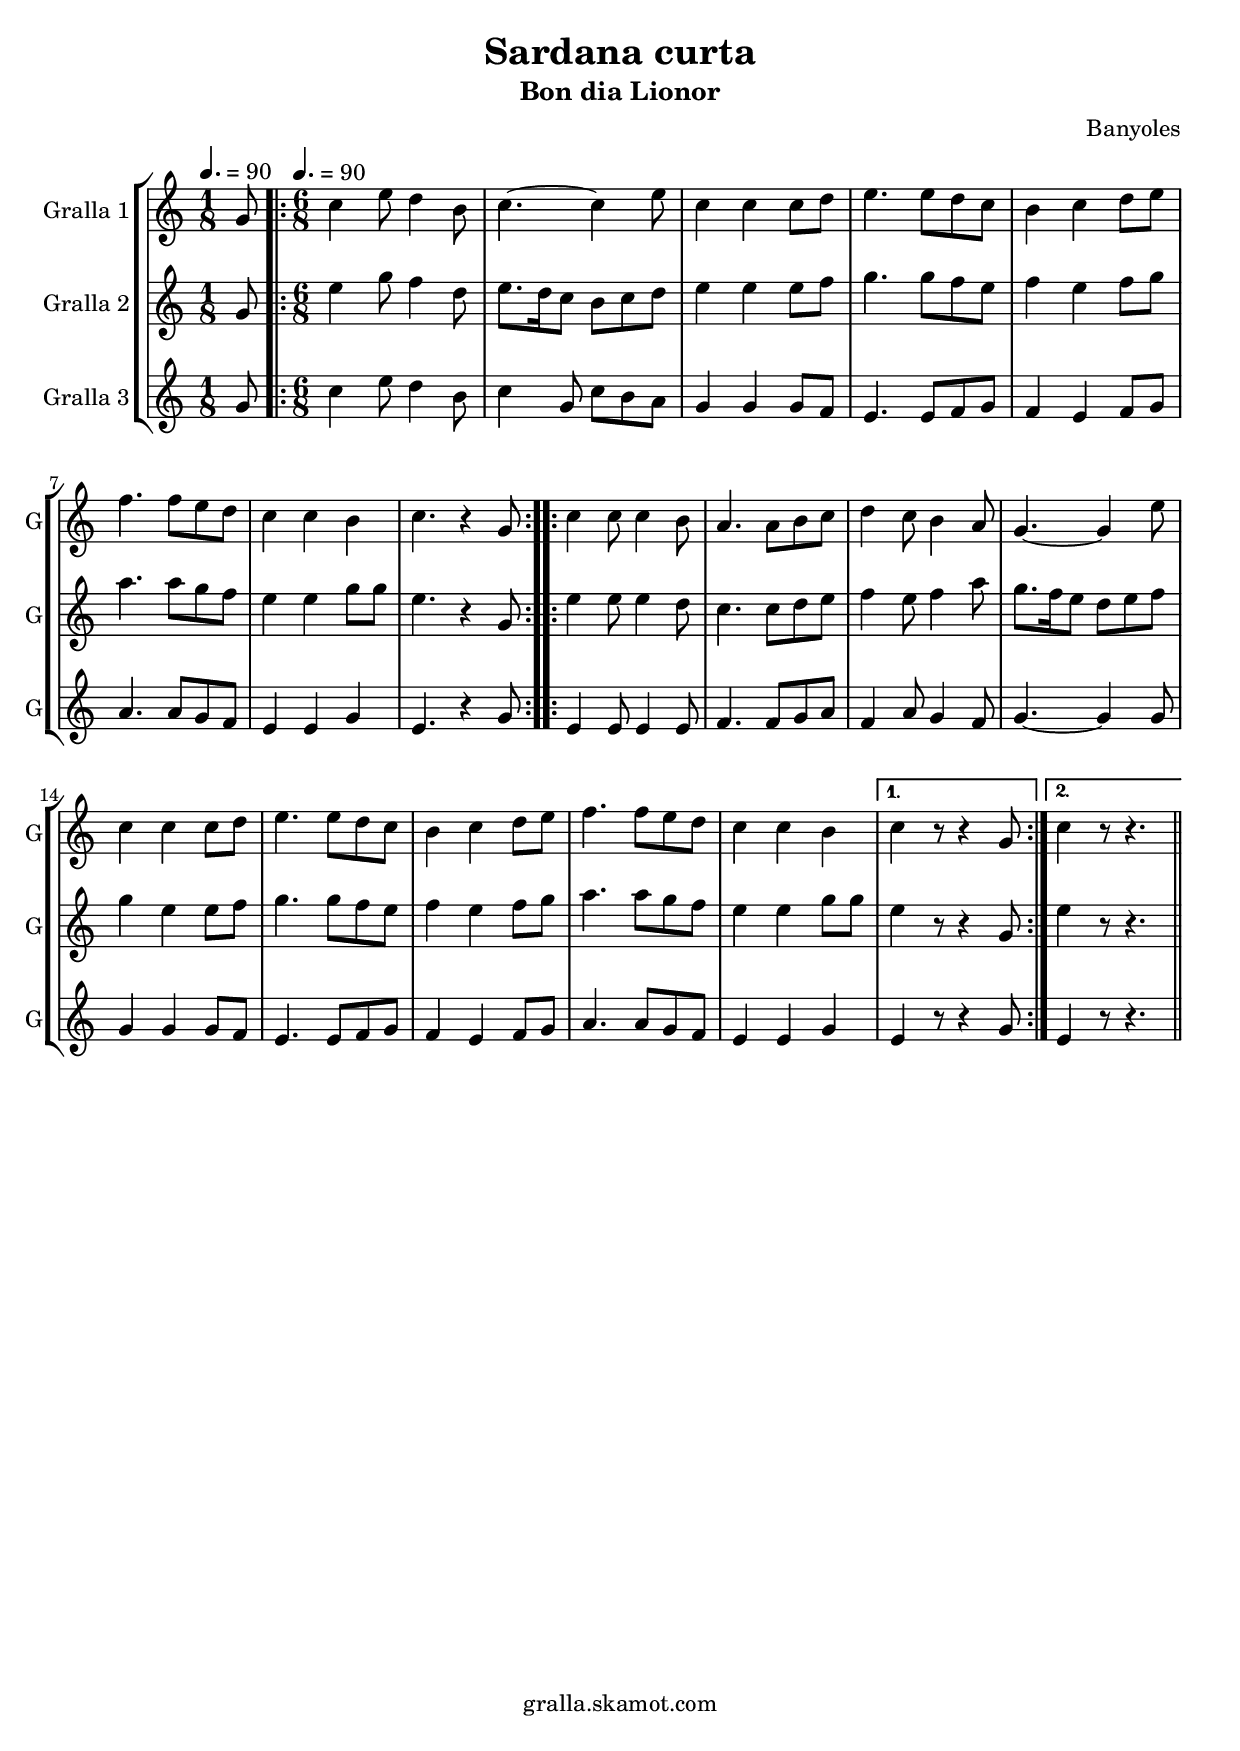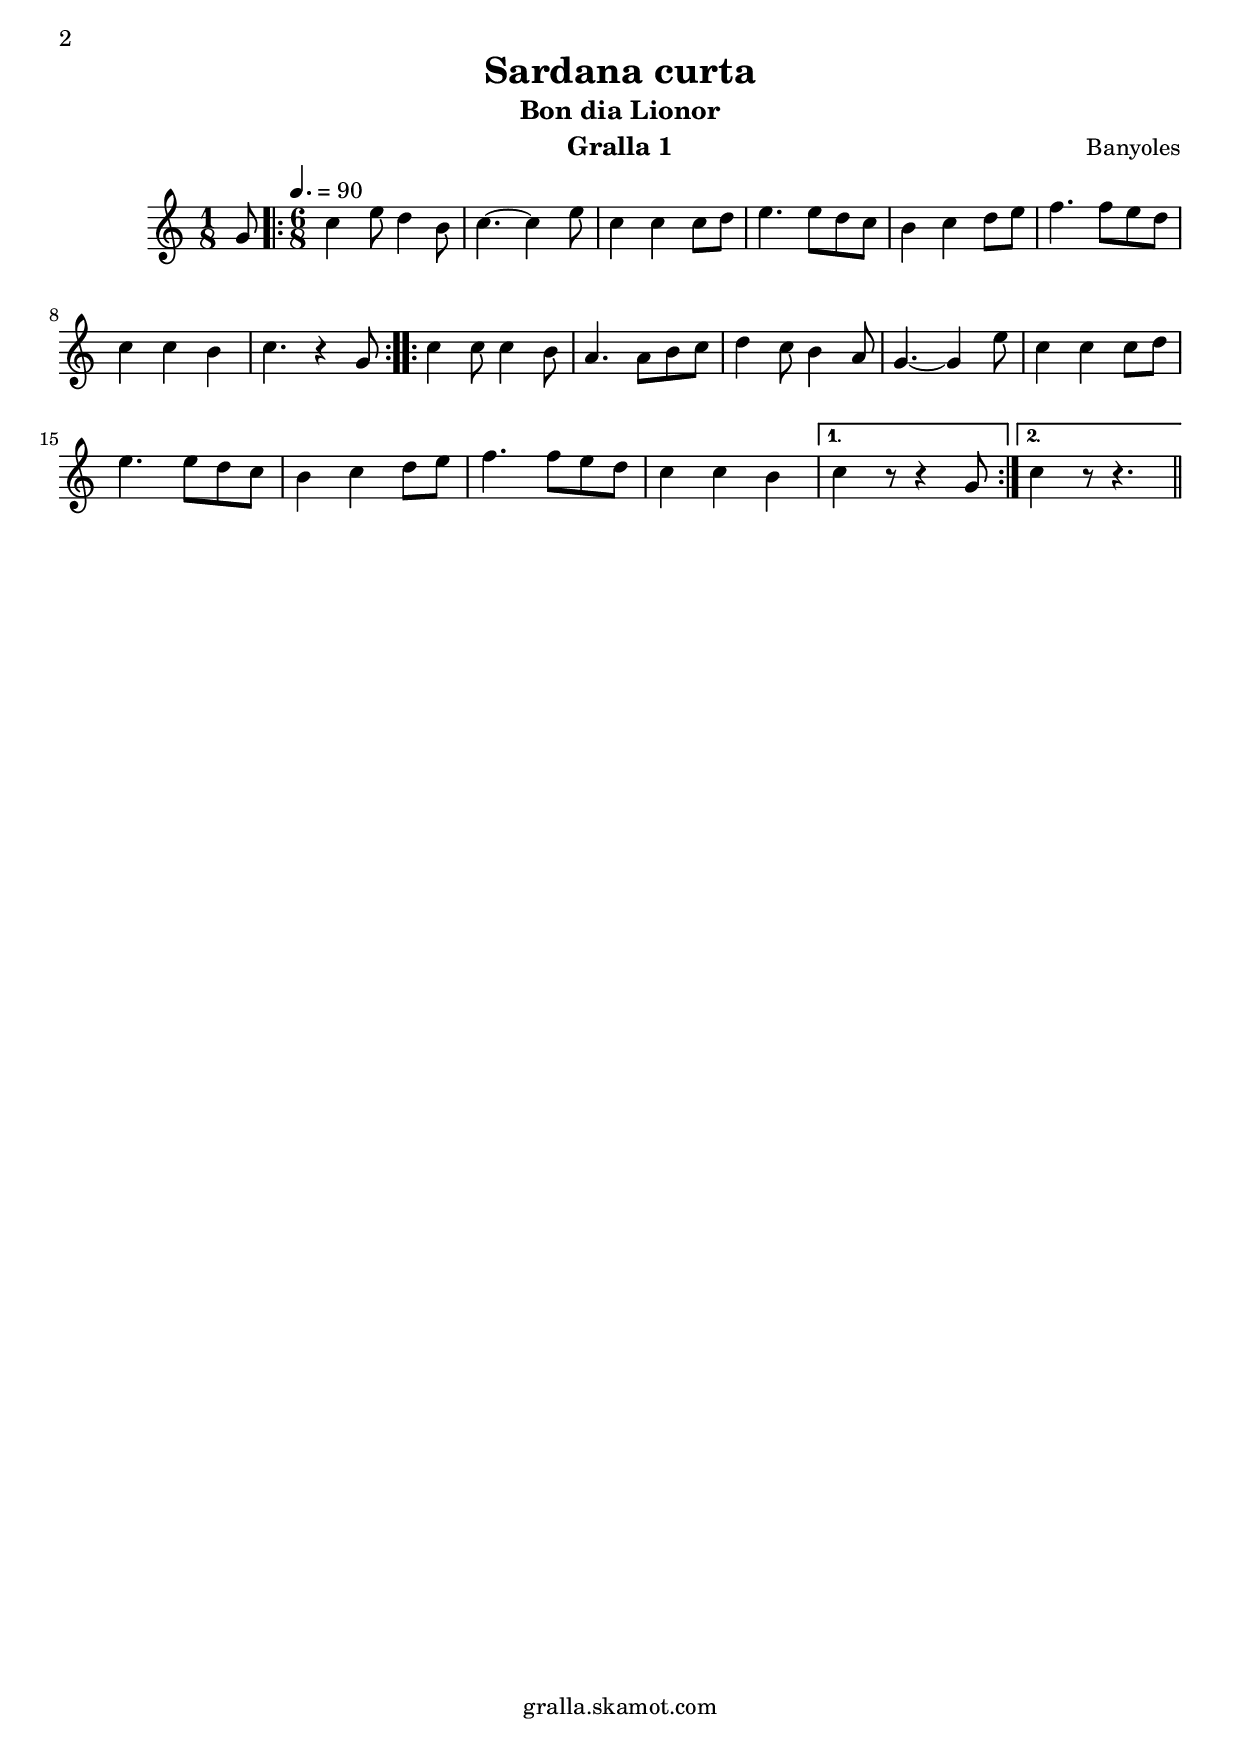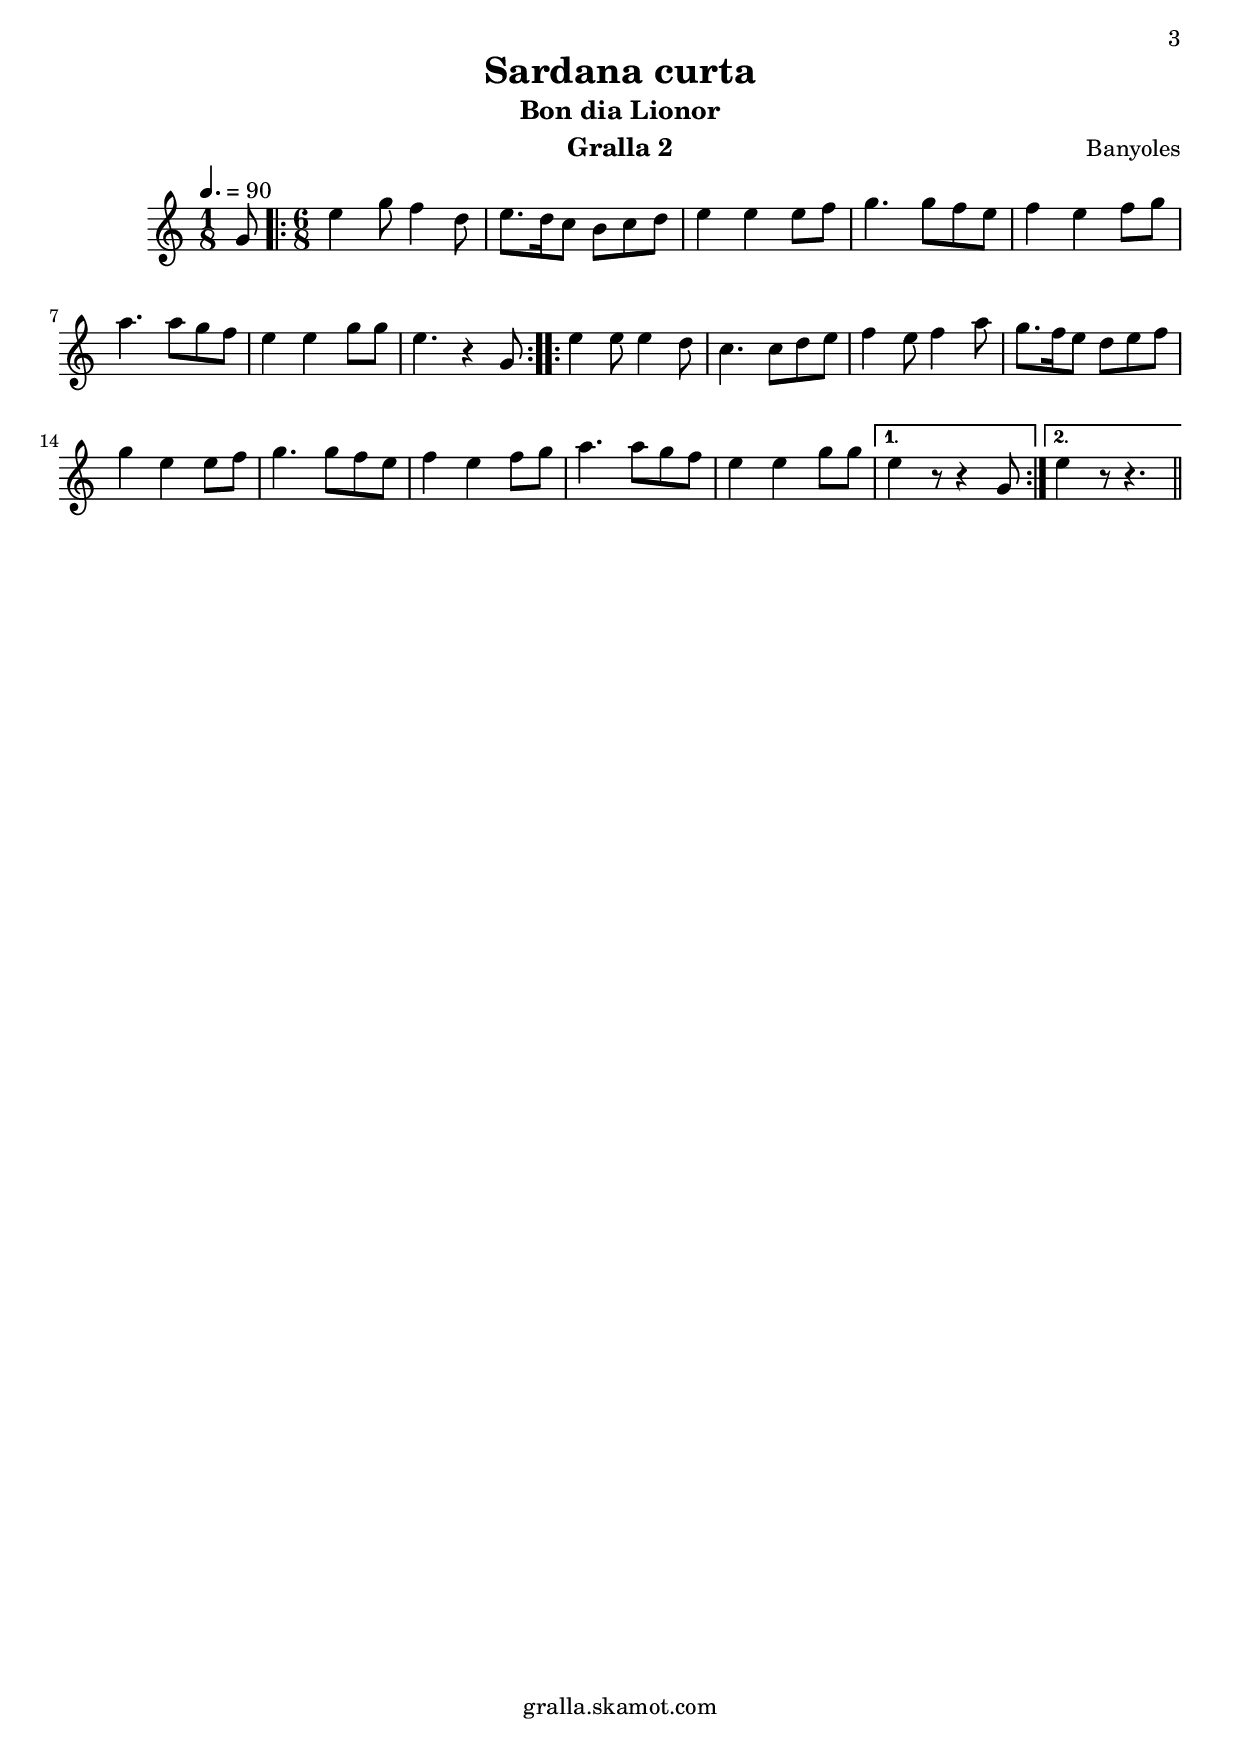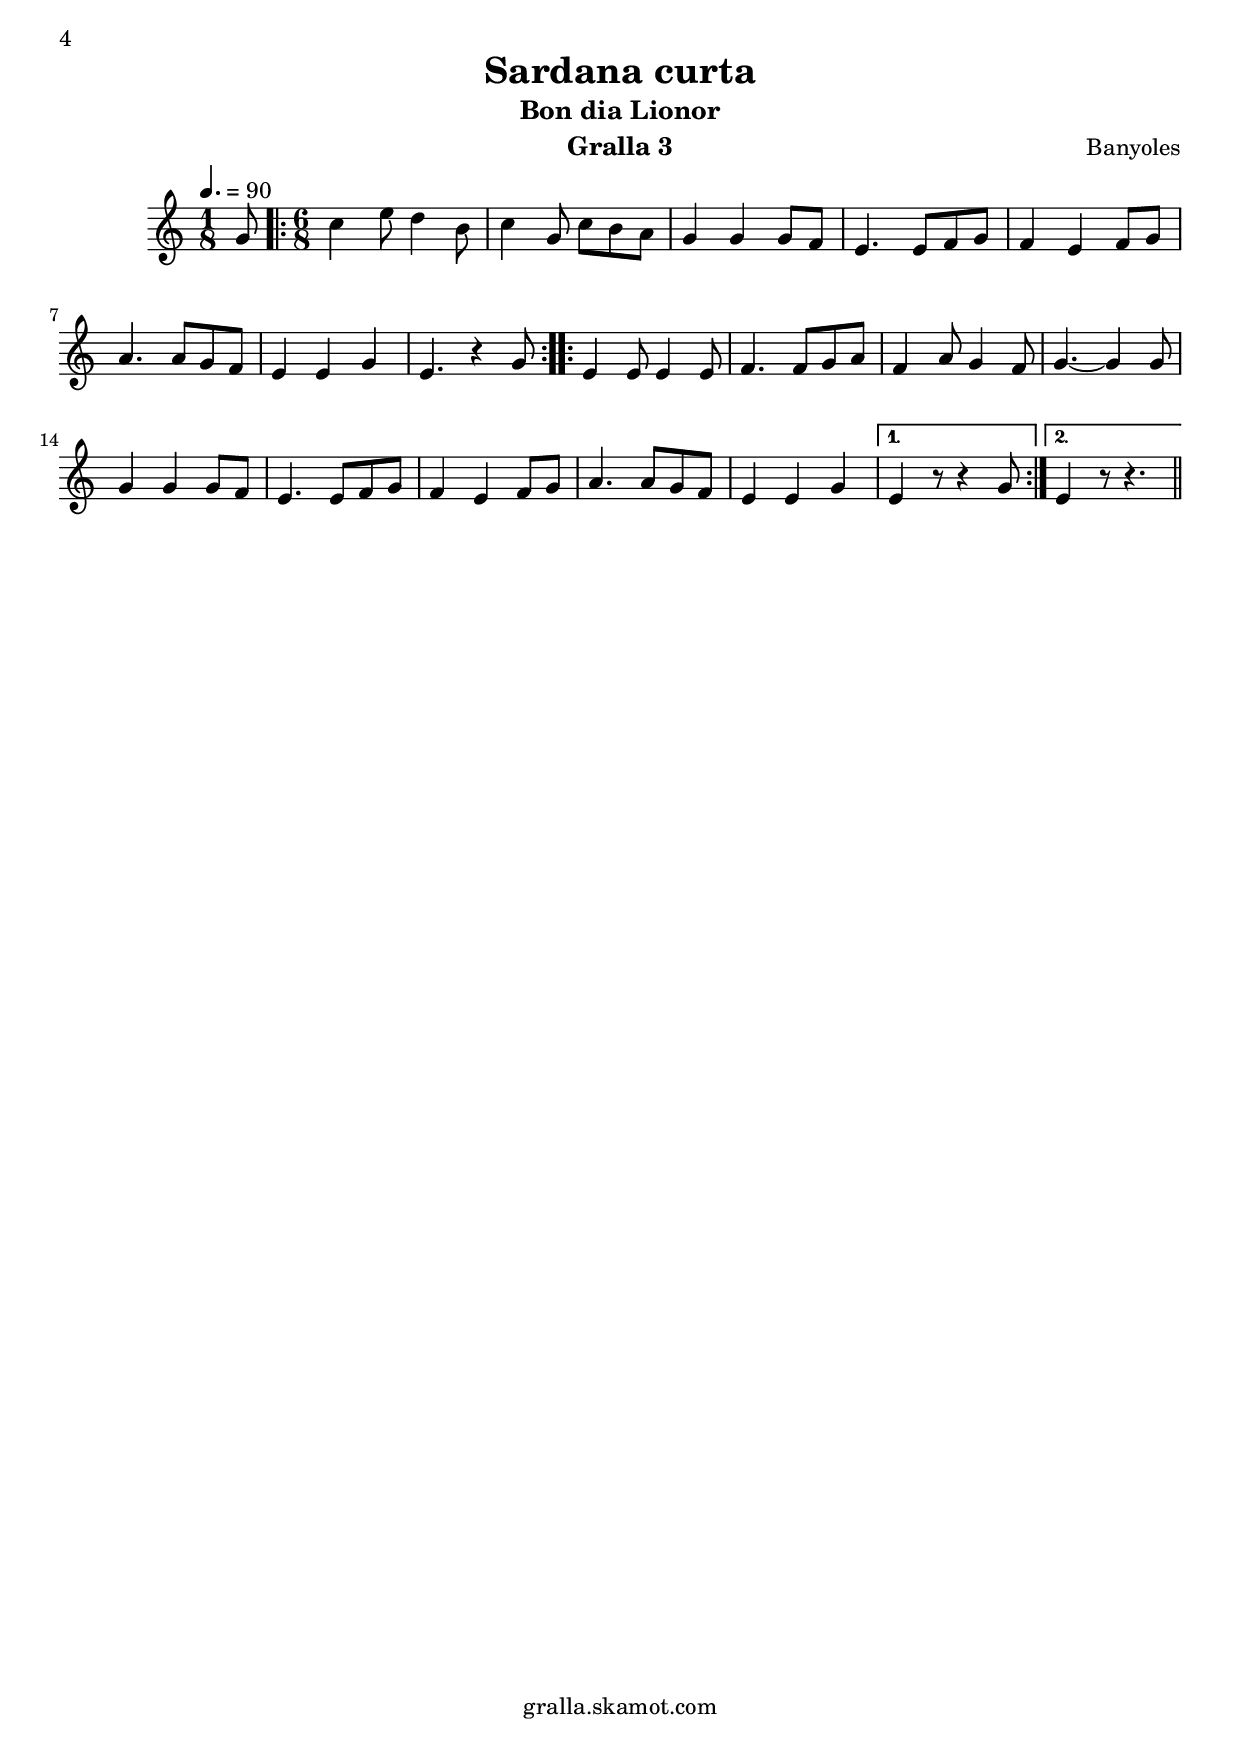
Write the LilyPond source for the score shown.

\version "2.16.2"

\header {
  dedication=""
  title="Sardana curta"
  subtitle="Bon dia Lionor"
  subsubtitle=""
  poet=""
  meter=""
  piece=""
  composer="Banyoles"
  arranger=""
  opus=""
  instrument=""
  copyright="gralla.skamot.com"
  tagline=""
}

liniaroAa =
\relative g'
{
  \clef treble
  \key c \major
  \time 1/8
  g8 \tempo 4. = 90  |
  \time 6/8   \repeat volta 2 { c4 e8 d4 b8  |
  c4. ~ c4 e8  |
  c4 c c8 d  |
  %05
  e4. e8 d c  |
  b4 c d8 e  |
  f4. f8 e d  |
  c4 c b  |
  c4. r4 g8  | }
  %10
  \repeat volta 2 { c4 c8 c4 b8  |
  a4. a8 b c  |
  d4 c8 b4 a8  |
  g4. ~ g4 e'8  |
  c4 c c8 d  |
  %15
  e4. e8 d c  |
  b4 c d8 e  |
  f4. f8 e d  |
  c4 c b }
  \alternative { { c4 r8 r4 g8 }
  %20
  { c4 r8 r4. } } \bar "||"
}

liniaroAb =
\relative g'
{
  \tempo 4. = 90
  \clef treble
  \key c \major
  \time 1/8
  g8  |
  \time 6/8   \repeat volta 2 { e'4 g8 f4 d8  |
  e8. d16 c8 b c d  |
  e4 e e8 f  |
  %05
  g4. g8 f e  |
  f4 e f8 g  |
  a4. a8 g f  |
  e4 e g8 g  |
  e4. r4 g,8  | }
  %10
  \repeat volta 2 { e'4 e8 e4 d8  |
  c4. c8 d e  |
  f4 e8 f4 a8  |
  g8. f16 e8 d e f  |
  g4 e e8 f  |
  %15
  g4. g8 f e  |
  f4 e f8 g  |
  a4. a8 g f  |
  e4 e g8 g }
  \alternative { { e4 r8 r4 g,8 }
  %20
  { e'4 r8 r4. } } \bar "||"
}

liniaroAc =
\relative g'
{
  \tempo 4. = 90
  \clef treble
  \key c \major
  \time 1/8
  g8  |
  \time 6/8   \repeat volta 2 { c4 e8 d4 b8  |
  c4 g8 c b a  |
  g4 g g8 f  |
  %05
  e4. e8 f g  |
  f4 e f8 g  |
  a4. a8 g f  |
  e4 e g  |
  e4. r4 g8  | }
  %10
  \repeat volta 2 { e4 e8 e4 e8  |
  f4. f8 g a  |
  f4 a8 g4 f8  |
  g4. ~ g4 g8  |
  g4 g g8 f  |
  %15
  e4. e8 f g  |
  f4 e f8 g  |
  a4. a8 g f  |
  e4 e g }
  \alternative { { e4 r8 r4 g8 }
  %20
  { e4 r8 r4. } } \bar "||"
}

\bookpart {
  \score {
    \new StaffGroup {
      \override Score.RehearsalMark.self-alignment-X = #LEFT
      <<
        \new Staff \with {instrumentName = #"Gralla 1" shortInstrumentName = #"G"} \liniaroAa
        \new Staff \with {instrumentName = #"Gralla 2" shortInstrumentName = #"G"} \liniaroAb
        \new Staff \with {instrumentName = #"Gralla 3" shortInstrumentName = #"G"} \liniaroAc
      >>
    }
    \layout {}
  }
  \score { \unfoldRepeats
    \new StaffGroup {
      \override Score.RehearsalMark.self-alignment-X = #LEFT
      <<
        \new Staff \with {instrumentName = #"Gralla 1" shortInstrumentName = #"G"} \liniaroAa
        \new Staff \with {instrumentName = #"Gralla 2" shortInstrumentName = #"G"} \liniaroAb
        \new Staff \with {instrumentName = #"Gralla 3" shortInstrumentName = #"G"} \liniaroAc
      >>
    }
    \midi {
      \set Staff.midiInstrument = "oboe"
      \set DrumStaff.midiInstrument = "drums"
    }
  }
}

\bookpart {
  \header {instrument="Gralla 1"}
  \score {
    \new StaffGroup {
      \override Score.RehearsalMark.self-alignment-X = #LEFT
      <<
        \new Staff \liniaroAa
      >>
    }
    \layout {}
  }
  \score { \unfoldRepeats
    \new StaffGroup {
      \override Score.RehearsalMark.self-alignment-X = #LEFT
      <<
        \new Staff \liniaroAa
      >>
    }
    \midi {
      \set Staff.midiInstrument = "oboe"
      \set DrumStaff.midiInstrument = "drums"
    }
  }
}

\bookpart {
  \header {instrument="Gralla 2"}
  \score {
    \new StaffGroup {
      \override Score.RehearsalMark.self-alignment-X = #LEFT
      <<
        \new Staff \liniaroAb
      >>
    }
    \layout {}
  }
  \score { \unfoldRepeats
    \new StaffGroup {
      \override Score.RehearsalMark.self-alignment-X = #LEFT
      <<
        \new Staff \liniaroAb
      >>
    }
    \midi {
      \set Staff.midiInstrument = "oboe"
      \set DrumStaff.midiInstrument = "drums"
    }
  }
}

\bookpart {
  \header {instrument="Gralla 3"}
  \score {
    \new StaffGroup {
      \override Score.RehearsalMark.self-alignment-X = #LEFT
      <<
        \new Staff \liniaroAc
      >>
    }
    \layout {}
  }
  \score { \unfoldRepeats
    \new StaffGroup {
      \override Score.RehearsalMark.self-alignment-X = #LEFT
      <<
        \new Staff \liniaroAc
      >>
    }
    \midi {
      \set Staff.midiInstrument = "oboe"
      \set DrumStaff.midiInstrument = "drums"
    }
  }
}

